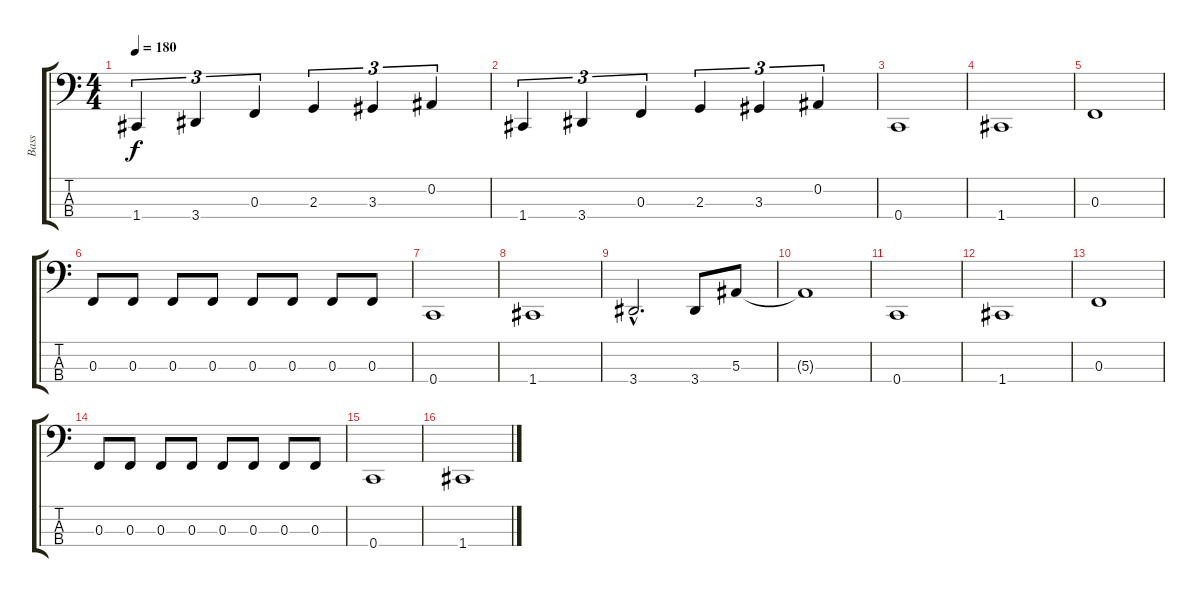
\track ("Bass" "Bass") {instrument electricbassfinger}
\staff {score tabs}
\tuning (Eb2 Bb1 F1 C1) {hide}
\ts (4 4)
\tempo 180
\clef f4
\ks c
1.4.4{tu (3 2) dy f} 3.4.4{tu (3 2)} 0.3.4{tu (3 2)} 2.3.4{tu (3 2)} 3.3.4{tu (3 2)} 0.2.4{tu (3 2)} |
1.4.4{tu (3 2)} 3.4.4{tu (3 2)} 0.3.4{tu (3 2)} 2.3.4{tu (3 2)} 3.3.4{tu (3 2)} 0.2.4{tu (3 2)} |
0.4.1 |
1.4.1 |
0.3.1 |
0.3.8 0.3.8 0.3.8 0.3.8 0.3.8 0.3.8 0.3.8 0.3.8 |
0.4.1 |
1.4.1 |
3.4{hac}.2{d} 3.4.8 5.3.8 |
5.3{t}.1 |
0.4.1 |
1.4.1 |
0.3.1 |
0.3.8 0.3.8 0.3.8 0.3.8 0.3.8 0.3.8 0.3.8 0.3.8 |
0.4.1 |
1.4.1
